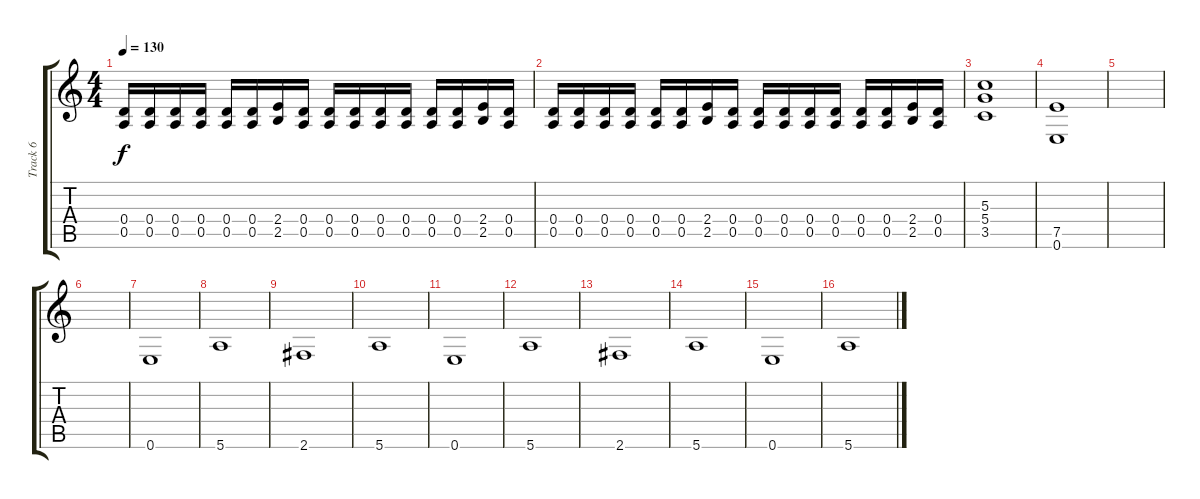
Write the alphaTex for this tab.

\track ("Track 6" "Track 6") {instrument distortionguitar bank 255}
\staff {score tabs}
\tuning (E4 B3 G3 D3 A2 E2) {hide}
\ts (4 4)
\tempo 130
\clef g2
\ks c
(0.4 0.5).16{dy f} (0.4 0.5).16 (0.4 0.5).16 (0.4 0.5).16 (0.4 0.5).16 (0.4 0.5).16 (2.4 2.5).16 (0.4 0.5).16 (0.4 0.5).16 (0.4 0.5).16 (0.4 0.5).16 (0.4 0.5).16 (0.4 0.5).16 (0.4 0.5).16 (2.4 2.5).16 (0.4 0.5).16 |
(0.4 0.5).16 (0.4 0.5).16 (0.4 0.5).16 (0.4 0.5).16 (0.4 0.5).16 (0.4 0.5).16 (2.4 2.5).16 (0.4 0.5).16 (0.4 0.5).16 (0.4 0.5).16 (0.4 0.5).16 (0.4 0.5).16 (0.4 0.5).16 (0.4 0.5).16 (2.4 2.5).16 (0.4 0.5).16 |
(5.3 5.4 3.5).1 |
(7.5 0.6).1 |
|
|
0.6.1 |
5.6.1 |
2.6.1 |
5.6.1 |
0.6.1 |
5.6.1 |
2.6.1 |
5.6.1 |
0.6.1 |
5.6.1
